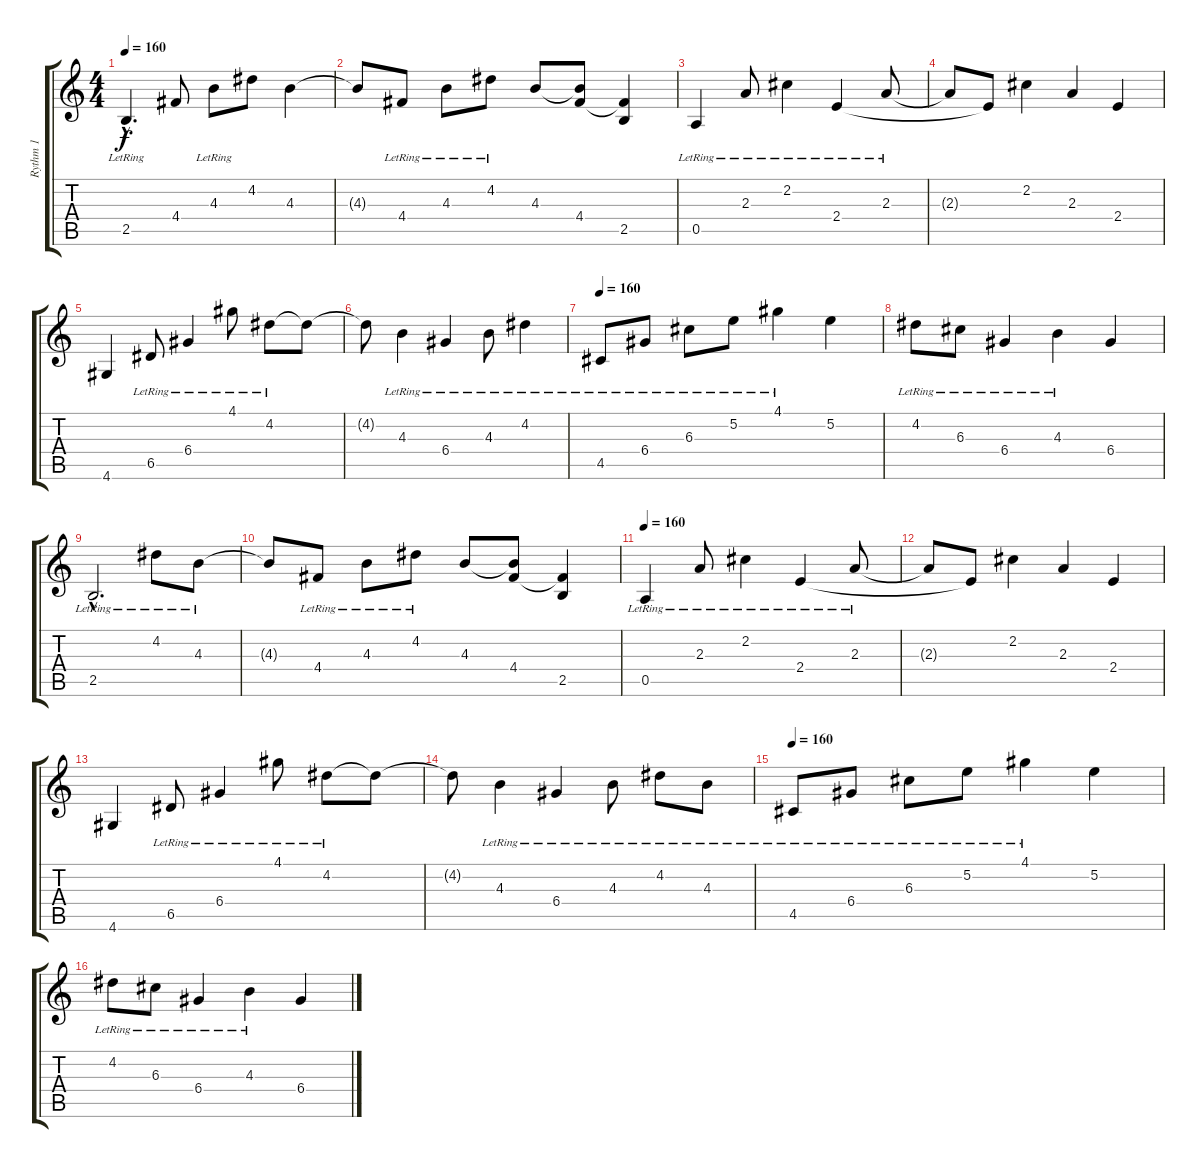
\track ("Rythm 1" "Rythm 1") {instrument distortionguitar}
\staff {score tabs}
\tuning (E4 B3 G3 D3 A2 E2) {hide}
\ts (4 4)
\tempo 160
\clef g2
\ks c
2.5{hac lr}.4{d dy f} 4.4.8 4.3{lr}.8 4.2.8 4.3.4 |
4.3{t}.8 4.4{lr}.8 4.3{lr}.8 4.2{lr}.8 4.3.8 (4.3{t} 4.4).8 (4.4{t} 2.5).4 |
0.5{lr}.4 2.3{lr}.8 2.2{lr}.4 2.4{lr}.4 2.3{lr}.8 |
2.3{t}.8 2.4{t}.8 2.2.4 2.3.4 2.4.4 |
4.6.4 6.5{lr}.8 6.4{lr}.4 4.1{lr}.8 4.2{lr}.8 4.2{t}.8 |
4.2{t}.8 4.3{lr}.4 6.4{lr}.4 4.3{lr}.8 4.2{lr}.4 |
\tempo 160
4.5{lr}.8{instrument acousticguitarsteel} 6.4{lr}.8 6.3{lr}.8 5.2{lr}.8 4.1{lr}.4 5.2.4 |
4.2{lr}.8 6.3{lr}.8 6.4{lr}.4 4.3{lr}.4 6.4.4 |
2.5{hac lr}.2{d} 4.2{lr}.8 4.3{lr}.8 |
4.3{t}.8 4.4{lr}.8 4.3{lr}.8 4.2{lr}.8 4.3.8 (4.3{t} 4.4).8 (4.4{t} 2.5).4 |
\tempo 160
0.5{lr}.4 2.3{lr}.8 2.2{lr}.4 2.4{lr}.4 2.3{lr}.8 |
2.3{t}.8 2.4{t}.8 2.2.4 2.3.4 2.4.4 |
4.6.4 6.5{lr}.8 6.4{lr}.4 4.1{lr}.8 4.2{lr}.8 4.2{t}.8 |
4.2{t}.8 4.3{lr}.4 6.4{lr}.4 4.3{lr}.8 4.2{lr}.8 4.3{lr}.8 |
\tempo 160
4.5{lr}.8{instrument acousticguitarsteel} 6.4{lr}.8 6.3{lr}.8 5.2{lr}.8 4.1{lr}.4 5.2.4 |
4.2{lr}.8 6.3{lr}.8 6.4{lr}.4 4.3{lr}.4 6.4.4
